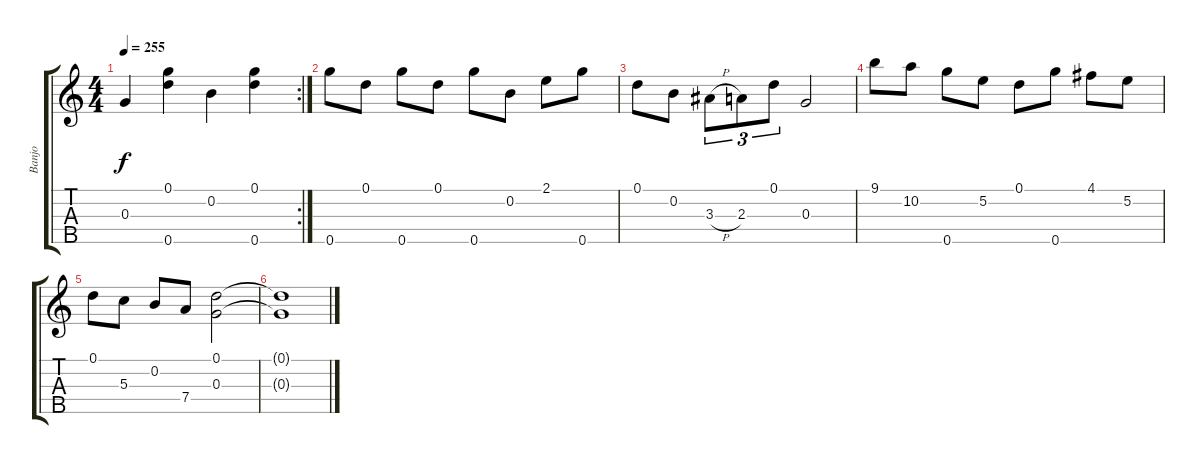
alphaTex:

\track ("Banjo" "Banjo") {instrument banjo}
\staff {score tabs}
\tuning (D4 B3 G3 D3 G4) {hide}
\displaytranspose 12
\rc 2
\ts (4 4)
\tempo 255
\clef g2
\ks c
0.3.4{dy f} (0.1 0.5).4 0.2.4 (0.1 0.5).4 |
0.5.8 0.1.8 0.5.8 0.1.8 0.5.8 0.2.8 2.1.8 0.5.8 |
0.1.8 0.2.8 3.3{h}.8{tu (3 2)} 2.3.8{tu (3 2)} 0.1.8{tu (3 2)} 0.3.2 |
9.1.8 10.2.8 0.5.8 5.2.8 0.1.8 0.5.8 4.1.8 5.2.8 |
0.1.8 5.3.8 0.2.8 7.4.8 (0.1 0.3).2 |
(0.1{t} 0.3{t}).1
